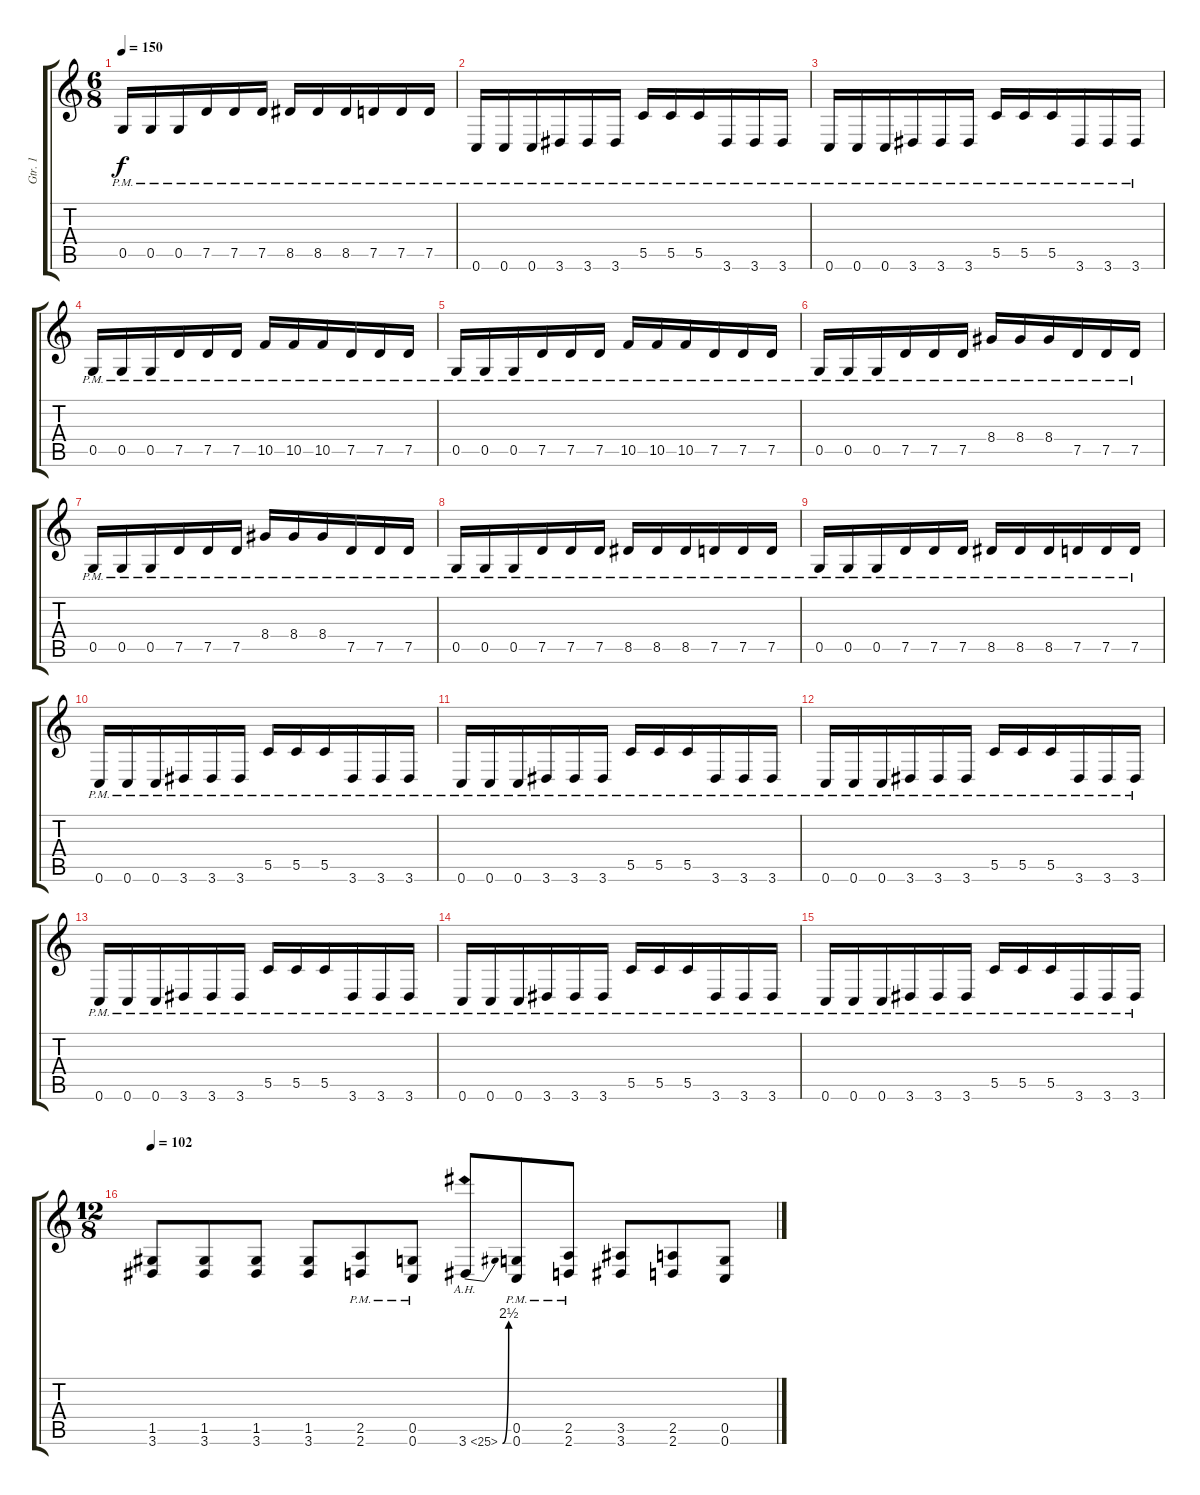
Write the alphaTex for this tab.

\track ("Gtr. 1" "Gtr. 1") {instrument distortionguitar}
\staff {score tabs}
\tuning (D4 A3 F3 C3 G2 C2) {hide}
\ts (6 8)
\tempo 150
\clef g2
\ks c
0.5{pm}.16{dy f} 0.5{pm}.16 0.5{pm}.16 7.5{pm}.16 7.5{pm}.16 7.5{pm}.16 8.5{pm}.16 8.5{pm}.16 8.5{pm}.16 7.5{pm}.16 7.5{pm}.16 7.5{pm}.16 |
0.6{pm}.16 0.6{pm}.16 0.6{pm}.16 3.6{pm}.16 3.6{pm}.16 3.6{pm}.16 5.5{pm}.16 5.5{pm}.16 5.5{pm}.16 3.6{pm}.16 3.6{pm}.16 3.6{pm}.16 |
0.6{pm}.16 0.6{pm}.16 0.6{pm}.16 3.6{pm}.16 3.6{pm}.16 3.6{pm}.16 5.5{pm}.16 5.5{pm}.16 5.5{pm}.16 3.6{pm}.16 3.6{pm}.16 3.6{pm}.16 |
0.5{pm}.16 0.5{pm}.16 0.5{pm}.16 7.5{pm}.16 7.5{pm}.16 7.5{pm}.16 10.5{pm}.16 10.5{pm}.16 10.5{pm}.16 7.5{pm}.16 7.5{pm}.16 7.5{pm}.16 |
0.5{pm}.16 0.5{pm}.16 0.5{pm}.16 7.5{pm}.16 7.5{pm}.16 7.5{pm}.16 10.5{pm}.16 10.5{pm}.16 10.5{pm}.16 7.5{pm}.16 7.5{pm}.16 7.5{pm}.16 |
0.5{pm}.16 0.5{pm}.16 0.5{pm}.16 7.5{pm}.16 7.5{pm}.16 7.5{pm}.16 8.4{pm}.16 8.4{pm}.16 8.4{pm}.16 7.5{pm}.16 7.5{pm}.16 7.5{pm}.16 |
0.5{pm}.16 0.5{pm}.16 0.5{pm}.16 7.5{pm}.16 7.5{pm}.16 7.5{pm}.16 8.4{pm}.16 8.4{pm}.16 8.4{pm}.16 7.5{pm}.16 7.5{pm}.16 7.5{pm}.16 |
0.5{pm}.16 0.5{pm}.16 0.5{pm}.16 7.5{pm}.16 7.5{pm}.16 7.5{pm}.16 8.5{pm}.16 8.5{pm}.16 8.5{pm}.16 7.5{pm}.16 7.5{pm}.16 7.5{pm}.16 |
0.5{pm}.16 0.5{pm}.16 0.5{pm}.16 7.5{pm}.16 7.5{pm}.16 7.5{pm}.16 8.5{pm}.16 8.5{pm}.16 8.5{pm}.16 7.5{pm}.16 7.5{pm}.16 7.5{pm}.16 |
0.6{pm}.16 0.6{pm}.16 0.6{pm}.16 3.6{pm}.16 3.6{pm}.16 3.6{pm}.16 5.5{pm}.16 5.5{pm}.16 5.5{pm}.16 3.6{pm}.16 3.6{pm}.16 3.6{pm}.16 |
0.6{pm}.16 0.6{pm}.16 0.6{pm}.16 3.6{pm}.16 3.6{pm}.16 3.6{pm}.16 5.5{pm}.16 5.5{pm}.16 5.5{pm}.16 3.6{pm}.16 3.6{pm}.16 3.6{pm}.16 |
0.6{pm}.16 0.6{pm}.16 0.6{pm}.16 3.6{pm}.16 3.6{pm}.16 3.6{pm}.16 5.5{pm}.16 5.5{pm}.16 5.5{pm}.16 3.6{pm}.16 3.6{pm}.16 3.6{pm}.16 |
0.6{pm}.16 0.6{pm}.16 0.6{pm}.16 3.6{pm}.16 3.6{pm}.16 3.6{pm}.16 5.5{pm}.16 5.5{pm}.16 5.5{pm}.16 3.6{pm}.16 3.6{pm}.16 3.6{pm}.16 |
0.6{pm}.16 0.6{pm}.16 0.6{pm}.16 3.6{pm}.16 3.6{pm}.16 3.6{pm}.16 5.5{pm}.16 5.5{pm}.16 5.5{pm}.16 3.6{pm}.16 3.6{pm}.16 3.6{pm}.16 |
0.6{pm}.16 0.6{pm}.16 0.6{pm}.16 3.6{pm}.16 3.6{pm}.16 3.6{pm}.16 5.5{pm}.16 5.5{pm}.16 5.5{pm}.16 3.6{pm}.16 3.6{pm}.16 3.6{pm}.16 |
\ts (12 8)
\tempo 102
(1.5 3.6).8 (1.5 3.6).8 (1.5 3.6).8 (1.5 3.6).8 (2.5{pm} 2.6{pm}).8 (0.5{pm} 0.6{pm}).8 3.6{be (bend 0 0 60 10) ah 22}.8 (0.5{pm} 0.6{pm}).8 (2.5{pm} 2.6{pm}).8 (3.5 3.6).8 (2.5 2.6).8 (0.5 0.6).8
